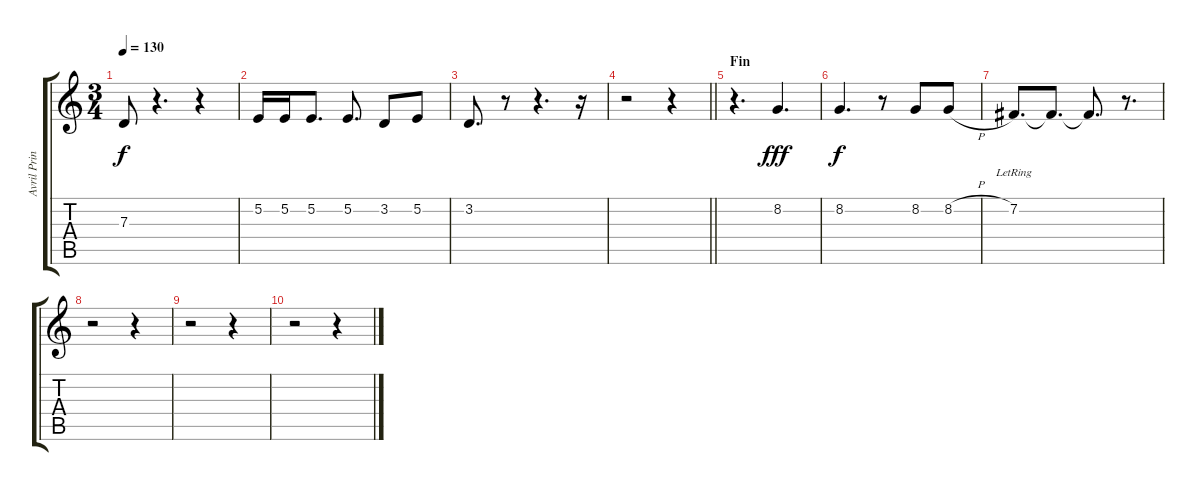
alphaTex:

\track ("Avril Principal" "Avril Prin") {instrument trumpet}
\staff {score tabs}
\tuning (E4 B3 G3 D3 A2 E2) {hide}
\ts (3 4)
\tempo 130
\clef g2
\ks c
7.3.8{dy f} r.4{d} r.4 |
5.2.16 5.2.16 5.2.8{d} 5.2.8{d} 3.2.8 5.2.8 |
3.2.8{d} r.8 r.4{d} r.16 |
\barLineRight lightlight
r.2 r.4 |
\section ("" "Fin")
r.4{d} 8.2.4{d dy fff} |
8.2.4{d dy f} r.8 8.2.8 8.2{h}.8 |
7.2{lr}.8{d} 7.2{t}.8{d} 7.2{t}.8{d} r.8{d} |
r.2 r.4 |
r.2 r.4 |
r.2 r.4
